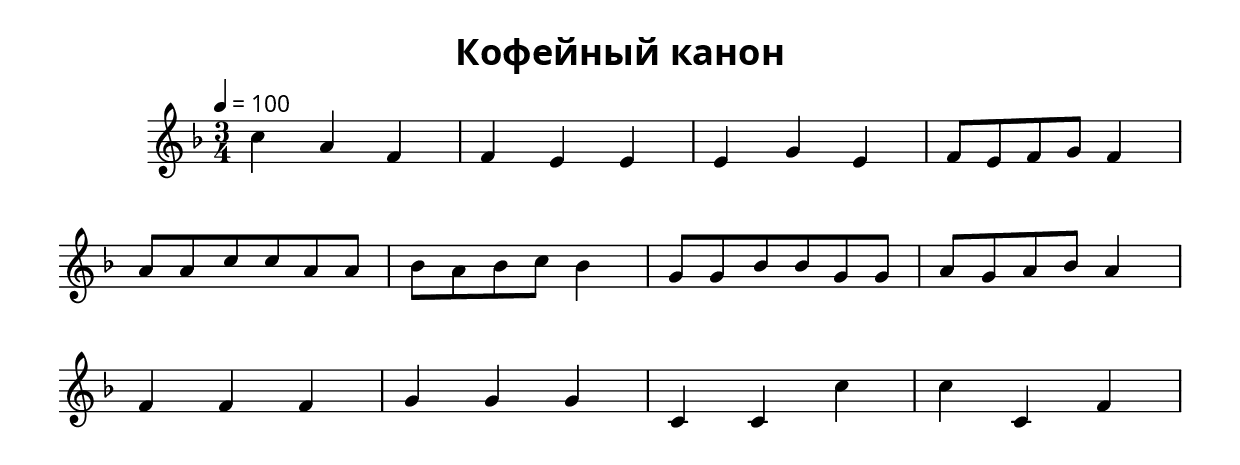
\version "2.12.3"
\header{
  title="Кофейный канон"
}

%Буквенные обозначения, принятые в континентальной Европе:
%H --- си, B --- си-бемоль.
\include "deutsch.ly"

% Ajust size
%#(set-global-staff-size 30.0)

\paper  {
  myStaffSize = #20
  #(define fonts
    (make-pango-font-tree "Linux Libertine"
                          "Droid Sans"
                          "Droid Sans Mono"
                           (/ myStaffSize 20)))
}

global = {
  \key f \major
  \time 3/4
  \tempo 4 = 100
}

voiceOne = \new Voice { \relative c'' {
  c4 a f  f e e  e g e f8 e f g f4 \break
  a8 a c c a a  b a b c b4  g8 g b b g g  a g a b a4 \break
  f4 f f  g g g  c, c c' c c, f
}}

\score{
  \new StaffGroup <<
    \new Staff
    <<
      \global
      \voiceOne
    >>

  >>
  \layout{
    \context {
      \Score
      \remove "Bar_number_engraver"
    }
  }
  \midi{}
}

